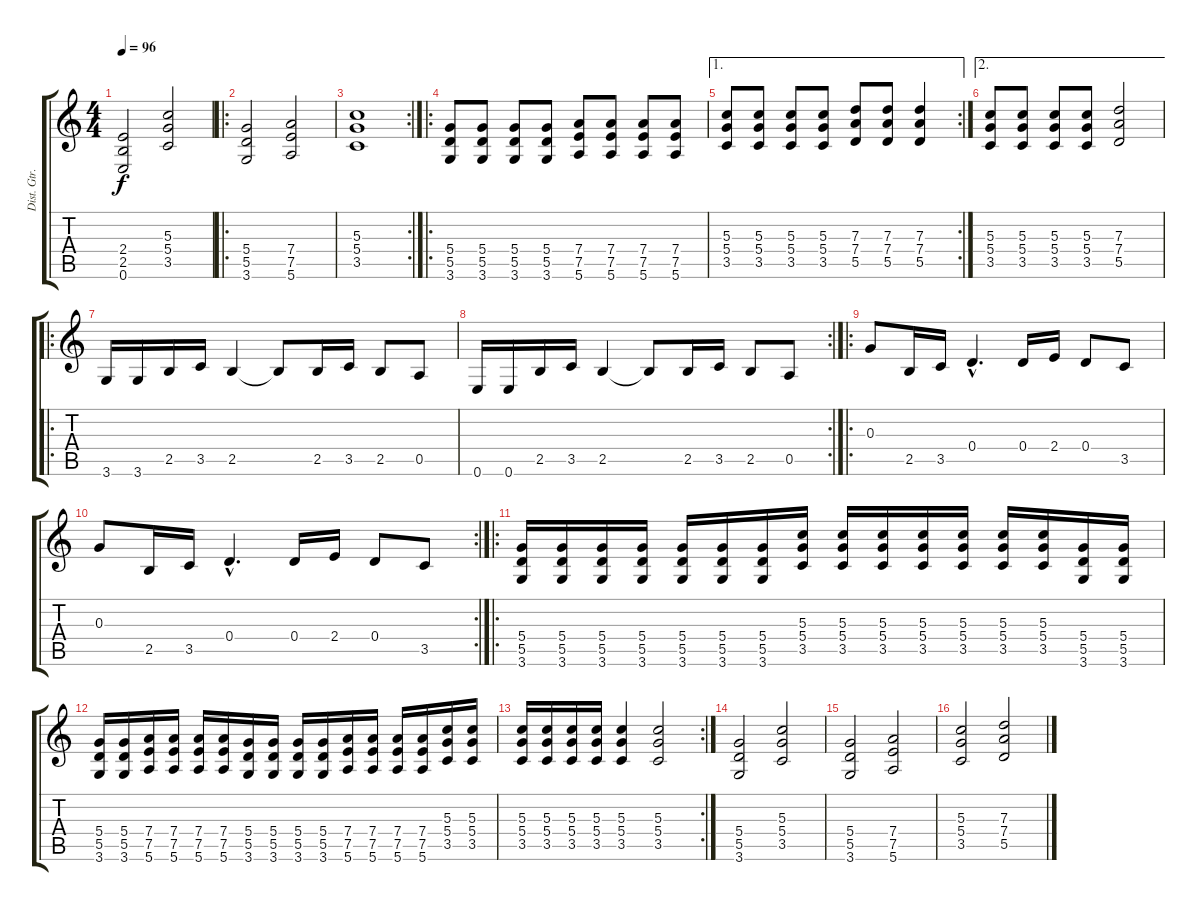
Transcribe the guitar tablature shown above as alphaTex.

\track ("Dist. Gtr." "Dist. Gtr.") {instrument distortionguitar}
\staff {score tabs}
\tuning (E4 B3 G3 D3 A2 E2) {hide}
\ts (4 4)
\tempo 96
\clef g2
\ks c
(2.4 2.5 0.6).2{dy f} (5.3 5.4 3.5).2 |
\ro
(5.4 5.5 3.6).2 (7.4 7.5 5.6).2 |
\rc 2
(5.3 5.4 3.5).1 |
\ro
(5.4 5.5 3.6).8 (5.4 5.5 3.6).8 (5.4 5.5 3.6).8 (5.4 5.5 3.6).8 (7.4 7.5 5.6).8 (7.4 7.5 5.6).8 (7.4 7.5 5.6).8 (7.4 7.5 5.6).8 |
\ae 1
\rc 2
(5.3 5.4 3.5).8 (5.3 5.4 3.5).8 (5.3 5.4 3.5).8 (5.3 5.4 3.5).8 (7.3 7.4 5.5).8 (7.3 7.4 5.5).8 (7.3 7.4 5.5).4 |
\ae 2
(5.3 5.4 3.5).8 (5.3 5.4 3.5).8 (5.3 5.4 3.5).8 (5.3 5.4 3.5).8 (7.3 7.4 5.5).2 |
\ro
3.6.16 3.6.16 2.5.16 3.5.16 2.5.4 2.5{t}.8 2.5.16 3.5.16 2.5.8 0.5.8 |
\rc 2
0.6.16 0.6.16 2.5.16 3.5.16 2.5.4 2.5{t}.8 2.5.16 3.5.16 2.5.8 0.5.8 |
\ro
0.3.8 2.5.16 3.5.16 0.4{hac}.4{d} 0.4.16 2.4.16 0.4.8 3.5.8 |
\rc 2
0.3.8 2.5.16 3.5.16 0.4{hac}.4{d} 0.4.16 2.4.16 0.4.8 3.5.8 |
\ro
(5.4 5.5 3.6).16 (5.4 5.5 3.6).16 (5.4 5.5 3.6).16 (5.4 5.5 3.6).16 (5.4 5.5 3.6).16 (5.4 5.5 3.6).16 (5.4 5.5 3.6).16 (5.3 5.4 3.5).16 (5.3 5.4 3.5).16 (5.3 5.4 3.5).16 (5.3 5.4 3.5).16 (5.3 5.4 3.5).16 (5.3 5.4 3.5).16 (5.3 5.4 3.5).16 (5.4 5.5 3.6).16 (5.4 5.5 3.6).16 |
(5.4 5.5 3.6).16 (5.4 5.5 3.6).16 (7.4 7.5 5.6).16 (7.4 7.5 5.6).16 (7.4 7.5 5.6).16 (7.4 7.5 5.6).16 (5.4 5.5 3.6).16 (5.4 5.5 3.6).16 (5.4 5.5 3.6).16 (5.4 5.5 3.6).16 (7.4 7.5 5.6).16 (7.4 7.5 5.6).16 (7.4 7.5 5.6).16 (7.4 7.5 5.6).16 (5.3 5.4 3.5).16 (5.3 5.4 3.5).16 |
\rc 2
(5.3 5.4 3.5).16 (5.3 5.4 3.5).16 (5.3 5.4 3.5).16 (5.3 5.4 3.5).16 (5.3 5.4 3.5).4 (5.3 5.4 3.5).2 |
(5.4 5.5 3.6).2 (5.3 5.4 3.5).2 |
(5.4 5.5 3.6).2 (7.4 7.5 5.6).2 |
(5.3 5.4 3.5).2 (7.3 7.4 5.5).2
